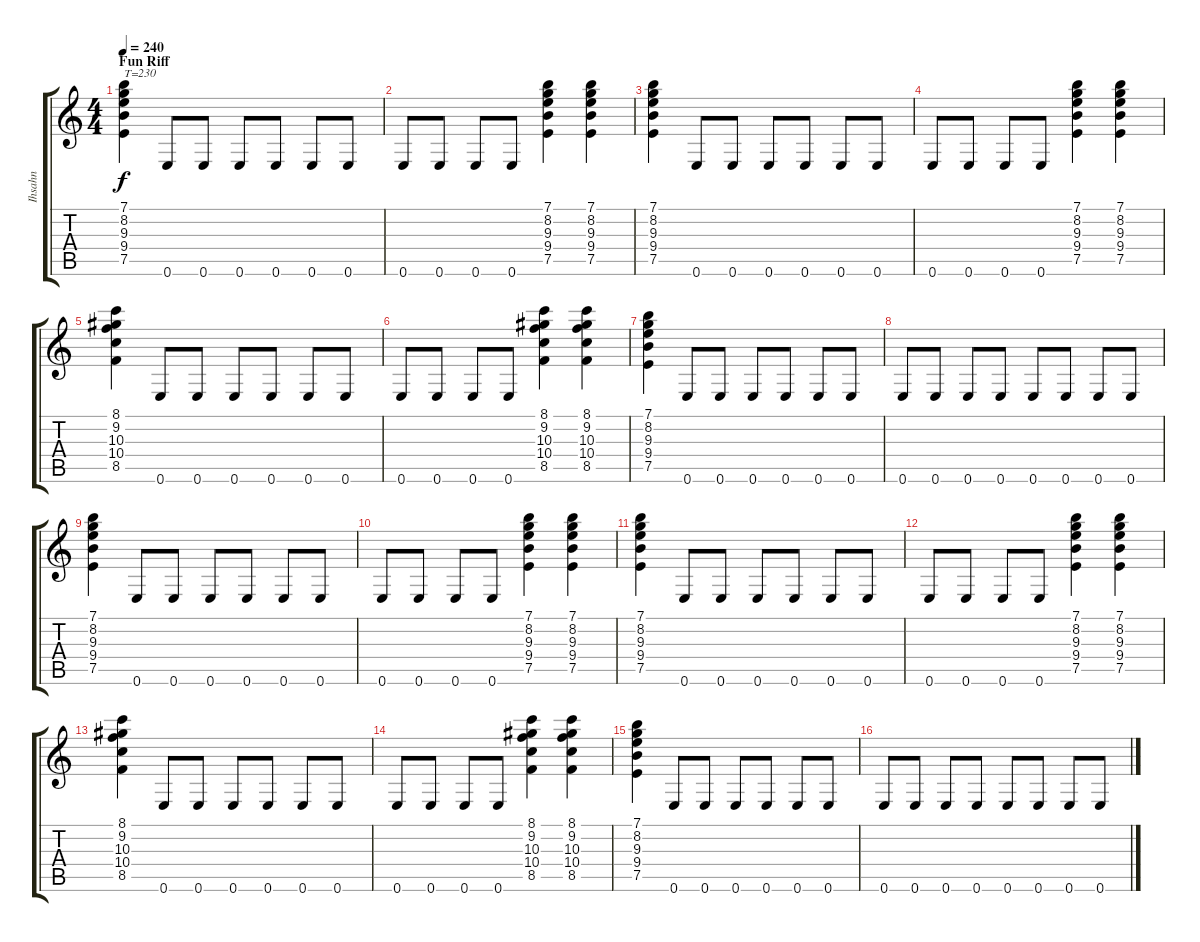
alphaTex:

\track ("Ihsahn" "Ihsahn") {instrument distortionguitar}
\staff {score tabs}
\tuning (E4 B3 G3 D3 A2 E2) {hide}
\ts (4 4)
\section ("" "Fun Riff")
\tempo 240
\clef g2
\ks c
(7.1 8.2 9.3 9.4 7.5).4{txt "T=230" dy f} 0.6.8 0.6.8 0.6.8 0.6.8 0.6.8 0.6.8 |
0.6.8 0.6.8 0.6.8 0.6.8 (7.1 8.2 9.3 9.4 7.5).4 (7.1 8.2 9.3 9.4 7.5).4 |
(7.1 8.2 9.3 9.4 7.5).4 0.6.8 0.6.8 0.6.8 0.6.8 0.6.8 0.6.8 |
0.6.8 0.6.8 0.6.8 0.6.8 (7.1 8.2 9.3 9.4 7.5).4 (7.1 8.2 9.3 9.4 7.5).4 |
(8.1 9.2 10.3 10.4 8.5).4 0.6.8 0.6.8 0.6.8 0.6.8 0.6.8 0.6.8 |
0.6.8 0.6.8 0.6.8 0.6.8 (8.1 9.2 10.3 10.4 8.5).4 (8.1 9.2 10.3 10.4 8.5).4 |
(7.1 8.2 9.3 9.4 7.5).4 0.6.8 0.6.8 0.6.8 0.6.8 0.6.8 0.6.8 |
0.6.8 0.6.8 0.6.8 0.6.8 0.6.8 0.6.8 0.6.8 0.6.8 |
(7.1 8.2 9.3 9.4 7.5).4 0.6.8 0.6.8 0.6.8 0.6.8 0.6.8 0.6.8 |
0.6.8 0.6.8 0.6.8 0.6.8 (7.1 8.2 9.3 9.4 7.5).4 (7.1 8.2 9.3 9.4 7.5).4 |
(7.1 8.2 9.3 9.4 7.5).4 0.6.8 0.6.8 0.6.8 0.6.8 0.6.8 0.6.8 |
0.6.8 0.6.8 0.6.8 0.6.8 (7.1 8.2 9.3 9.4 7.5).4 (7.1 8.2 9.3 9.4 7.5).4 |
(8.1 9.2 10.3 10.4 8.5).4 0.6.8 0.6.8 0.6.8 0.6.8 0.6.8 0.6.8 |
0.6.8 0.6.8 0.6.8 0.6.8 (8.1 9.2 10.3 10.4 8.5).4 (8.1 9.2 10.3 10.4 8.5).4 |
(7.1 8.2 9.3 9.4 7.5).4 0.6.8 0.6.8 0.6.8 0.6.8 0.6.8 0.6.8 |
0.6.8 0.6.8 0.6.8 0.6.8 0.6.8 0.6.8 0.6.8 0.6.8
